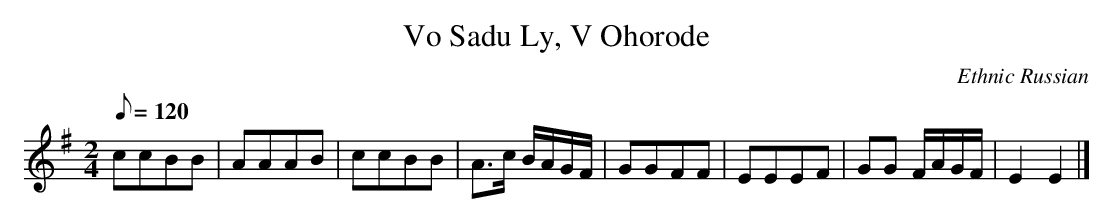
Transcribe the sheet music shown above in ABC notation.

X:1
T:Vo Sadu Ly, V Ohorode
O:Ethnic Russian
M:2/4
L:1/8
Q:120
K:EMin
ccBB | AAAB | ccBB | A>c B/2A/2G/2F/2 | \
GGFF | EEEF | GG F/2A/2G/2F/2 | E2 E2 |]
